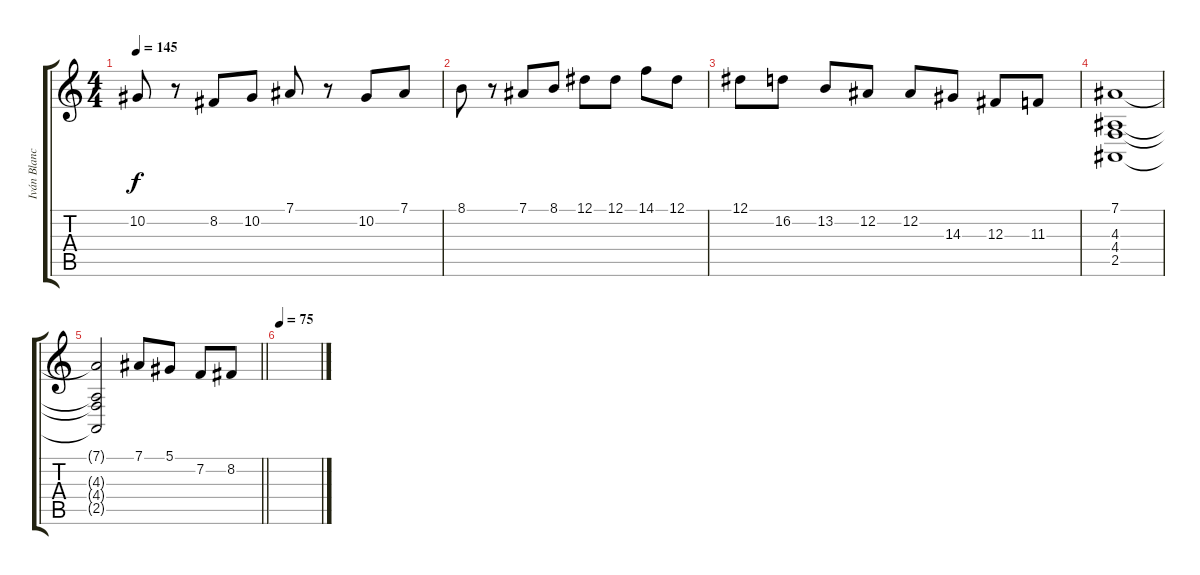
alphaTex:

\track ("Iván Blanco (I)" "Iván Blanc") {instrument stringensemble1}
\staff {score tabs}
\tuning (Eb4 Bb3 Gb3 Db3 Ab2 Eb2) {hide}
\ts (4 4)
\tempo 145
\clef g2
\ks c
10.2.8{dy f} r.8 8.2.8 10.2.8 7.1.8 r.8 10.2.8 7.1.8 |
8.1.8 r.8 7.1.8 8.1.8 12.1.8 12.1.8 14.1.8 12.1.8 |
12.1.8 16.2.8 13.2.8 12.2.8 12.2.8 14.3.8 12.3.8 11.3.8 |
(7.1 4.3 4.4 2.5).1 |
\barLineRight lightlight
(7.1{t} 4.3{t} 4.4{t} 2.5{t}).2 7.1.8 5.1.8 7.2.8 8.2.8 |
\tempo 75
